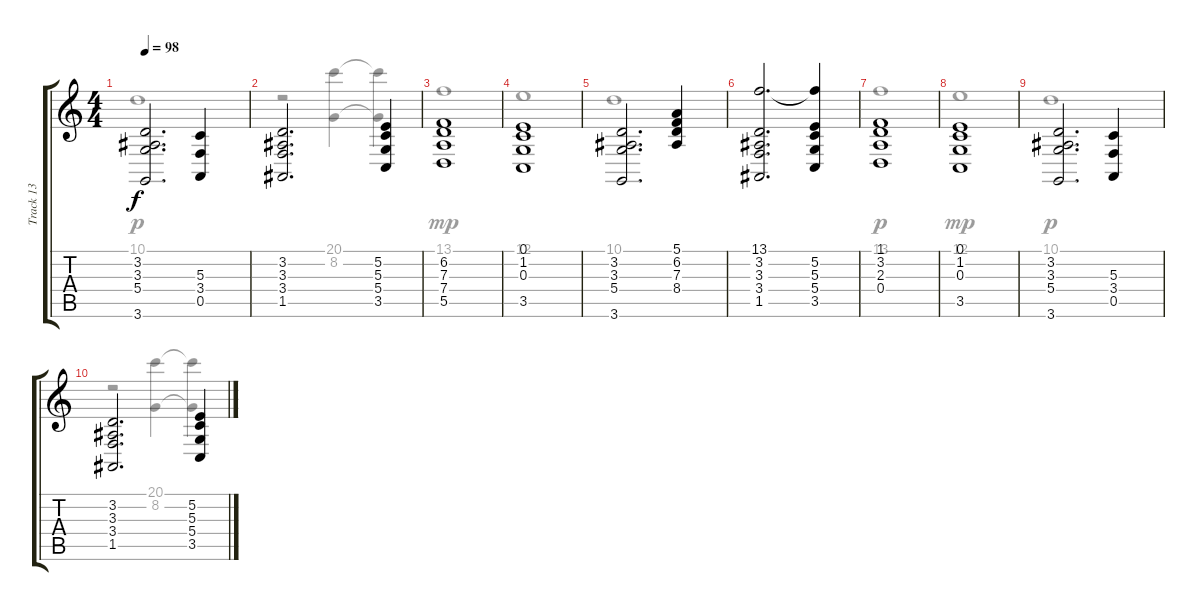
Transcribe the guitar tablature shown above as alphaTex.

\track ("Track 13" "Track 13") {instrument fx7echoes}
\staff {score tabs}
\tuning (E4 B3 G3 D3 A2 E2) {hide}
\voice
\ts (4 4)
\tempo 98
\clef g2
\ks c
(3.2 3.3 5.4 3.6).2{d dy f} (5.3 3.4 0.5).4 |
(3.2 3.3 3.4 1.5).2{d} (5.2 5.3 5.4 3.5).4 |
(6.2 7.3 7.4 5.5).1 |
(0.1 1.2 0.3 3.5).1 |
(3.2 3.3 5.4 3.6).2{d} (5.1 6.2 7.3 8.4).4 |
(13.1 3.2 3.3 3.4 1.5).2{d} (13.1{t} 5.2 5.3 5.4 3.5).4 |
(1.1 3.2 2.3 0.4).1 |
(0.1 1.2 0.3 3.5).1 |
(3.2 3.3 5.4 3.6).2{d} (5.3 3.4 0.5).4 |
(3.2 3.3 3.4 1.5).2{d} (5.2 5.3 5.4 3.5).4
\voice
\clef g2
\ottava regular
\simile none
\ks c
10.1.1{dy p} |
r.2 (20.1 8.2).4 (20.1{t} 8.2{t}).4 |
13.1.1{dy mp} |
12.1.1 |
10.1.1 |
|
13.1.1{dy p} |
12.1.1{dy mp} |
10.1.1{dy p} |
r.2 (20.1 8.2).4 (20.1{t} 8.2{t}).4
